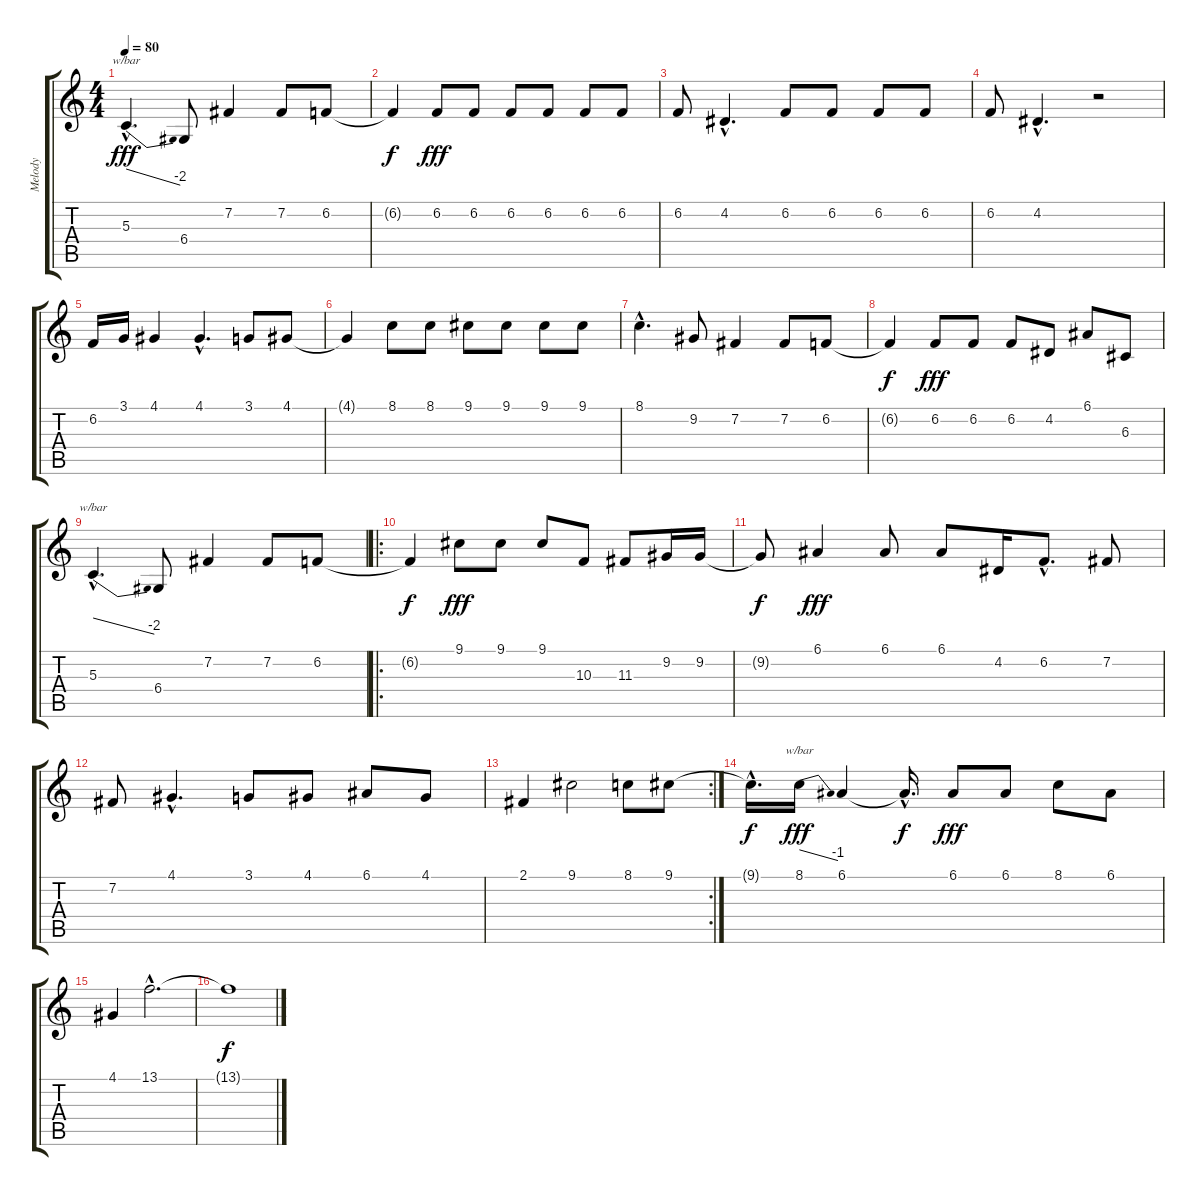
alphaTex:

\track ("Melody" "Melody") {instrument flute}
\staff {score tabs}
\tuning (E4 B3 G3 D3 A2 E2) {hide}
\ts (4 4)
\tempo 80
\clef g2
\ks c
5.3{hac}.4{d tbe (dive default 0 0 60 -8) dy fff} 6.4.8 7.2.4 7.2.8 6.2.8 |
6.2{t}.4{dy f} 6.2.8{dy fff} 6.2.8 6.2.8 6.2.8 6.2.8 6.2.8 |
6.2.8 4.2{hac}.4{d} 6.2.8 6.2.8 6.2.8 6.2.8 |
6.2.8 4.2{hac}.4{d} r.2 |
6.2.16 3.1.16 4.1.4 4.1{hac}.4{d} 3.1.8 4.1.8 |
4.1{t}.4 8.1.8 8.1.8 9.1.8 9.1.8 9.1.8 9.1.8 |
8.1{hac}.4{d} 9.2.8 7.2.4 7.2.8 6.2.8 |
6.2{t}.4{dy f} 6.2.8{dy fff} 6.2.8 6.2.8 4.2.8 6.1.8 6.3.8 |
5.3{hac}.4{d tbe (dive default 0 0 60 -8)} 6.4.8 7.2.4 7.2.8 6.2.8 |
\ro
6.2{t}.4{dy f} 9.1.8{dy fff} 9.1.8 9.1.8 10.3.8 11.3.8 9.2.16 9.2.16 |
9.2{t}.8{dy f} 6.1.4{dy fff} 6.1.8 6.1.8 4.2.16 6.2{hac}.8{d} 7.2.8 |
7.2.8 4.1{hac}.4{d} 3.1.8 4.1.8 6.1.8 4.1.8 |
\rc 2
2.1.4 9.1.2 8.1.8 9.1.8 |
9.1{hac t}.16{d dy f} 8.1.16{tbe (dive default 0 0 60 -4) dy fff} 6.1.4 6.1{hac t}.16{d dy f} 6.1.8{dy fff} 6.1.8 8.1.8 6.1.8 |
4.1.4 13.1{hac}.2{d} |
13.1{t}.1{dy f}
